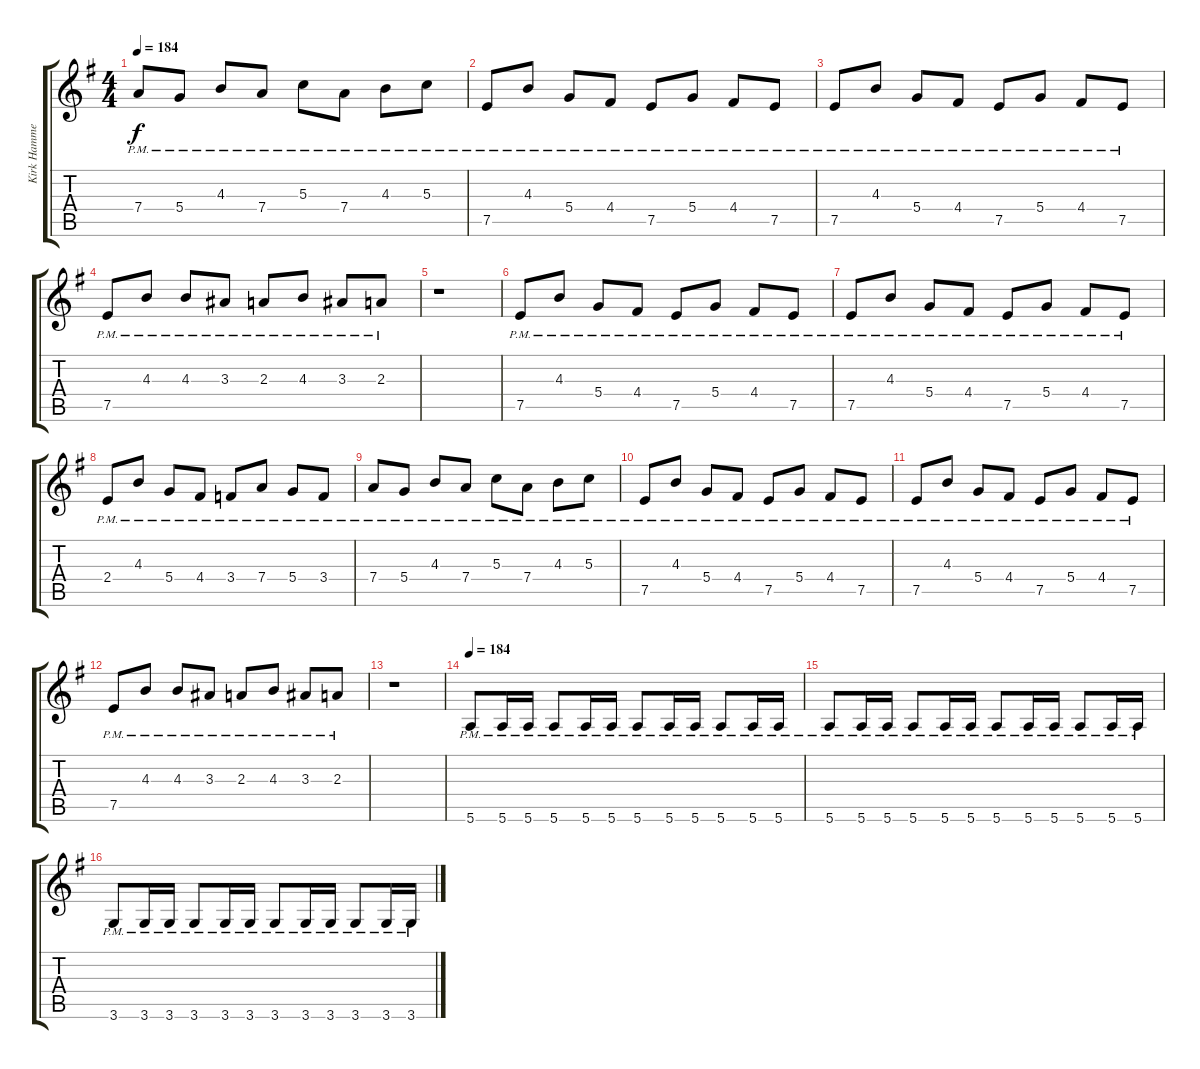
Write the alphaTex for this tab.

\track ("Kirk Hammett" "Kirk Hamme") {instrument distortionguitar}
\staff {score tabs}
\tuning (E4 B3 G3 D3 A2 E2) {hide}
\ts (4 4)
\tempo 184
\clef g2
\ks eminor
7.4{pm}.8{dy f} 5.4{pm}.8 4.3{pm}.8 7.4{pm}.8 5.3{pm}.8 7.4{pm}.8 4.3{pm}.8 5.3{pm}.8 |
7.5{pm}.8 4.3{pm}.8 5.4{pm}.8 4.4{pm}.8 7.5{pm}.8 5.4{pm}.8 4.4{pm}.8 7.5{pm}.8 |
7.5{pm}.8 4.3{pm}.8 5.4{pm}.8 4.4{pm}.8 7.5{pm}.8 5.4{pm}.8 4.4{pm}.8 7.5{pm}.8 |
7.5{pm}.8 4.3{pm}.8 4.3{pm}.8 3.3{pm}.8 2.3{pm}.8 4.3{pm}.8 3.3{pm}.8 2.3{pm}.8 |
r.1 |
7.5{pm}.8 4.3{pm}.8 5.4{pm}.8 4.4{pm}.8 7.5{pm}.8 5.4{pm}.8 4.4{pm}.8 7.5{pm}.8 |
7.5{pm}.8 4.3{pm}.8 5.4{pm}.8 4.4{pm}.8 7.5{pm}.8 5.4{pm}.8 4.4{pm}.8 7.5{pm}.8 |
2.4{pm}.8 4.3{pm}.8 5.4{pm}.8 4.4{pm}.8 3.4{pm}.8 7.4{pm}.8 5.4{pm}.8 3.4{pm}.8 |
7.4{pm}.8 5.4{pm}.8 4.3{pm}.8 7.4{pm}.8 5.3{pm}.8 7.4{pm}.8 4.3{pm}.8 5.3{pm}.8 |
7.5{pm}.8 4.3{pm}.8 5.4{pm}.8 4.4{pm}.8 7.5{pm}.8 5.4{pm}.8 4.4{pm}.8 7.5{pm}.8 |
7.5{pm}.8 4.3{pm}.8 5.4{pm}.8 4.4{pm}.8 7.5{pm}.8 5.4{pm}.8 4.4{pm}.8 7.5{pm}.8 |
7.5{pm}.8 4.3{pm}.8 4.3{pm}.8 3.3{pm}.8 2.3{pm}.8 4.3{pm}.8 3.3{pm}.8 2.3{pm}.8 |
r.1 |
\tempo 184
5.6{pm}.8{volume 13} 5.6{pm}.16 5.6{pm}.16 5.6{pm}.8 5.6{pm}.16 5.6{pm}.16 5.6{pm}.8 5.6{pm}.16 5.6{pm}.16 5.6{pm}.8 5.6{pm}.16 5.6{pm}.16 |
5.6{pm}.8 5.6{pm}.16 5.6{pm}.16 5.6{pm}.8 5.6{pm}.16 5.6{pm}.16 5.6{pm}.8 5.6{pm}.16 5.6{pm}.16 5.6{pm}.8 5.6{pm}.16 5.6{pm}.16 |
3.6{pm}.8 3.6{pm}.16 3.6{pm}.16 3.6{pm}.8 3.6{pm}.16 3.6{pm}.16 3.6{pm}.8 3.6{pm}.16 3.6{pm}.16 3.6{pm}.8 3.6{pm}.16 3.6{pm}.16
